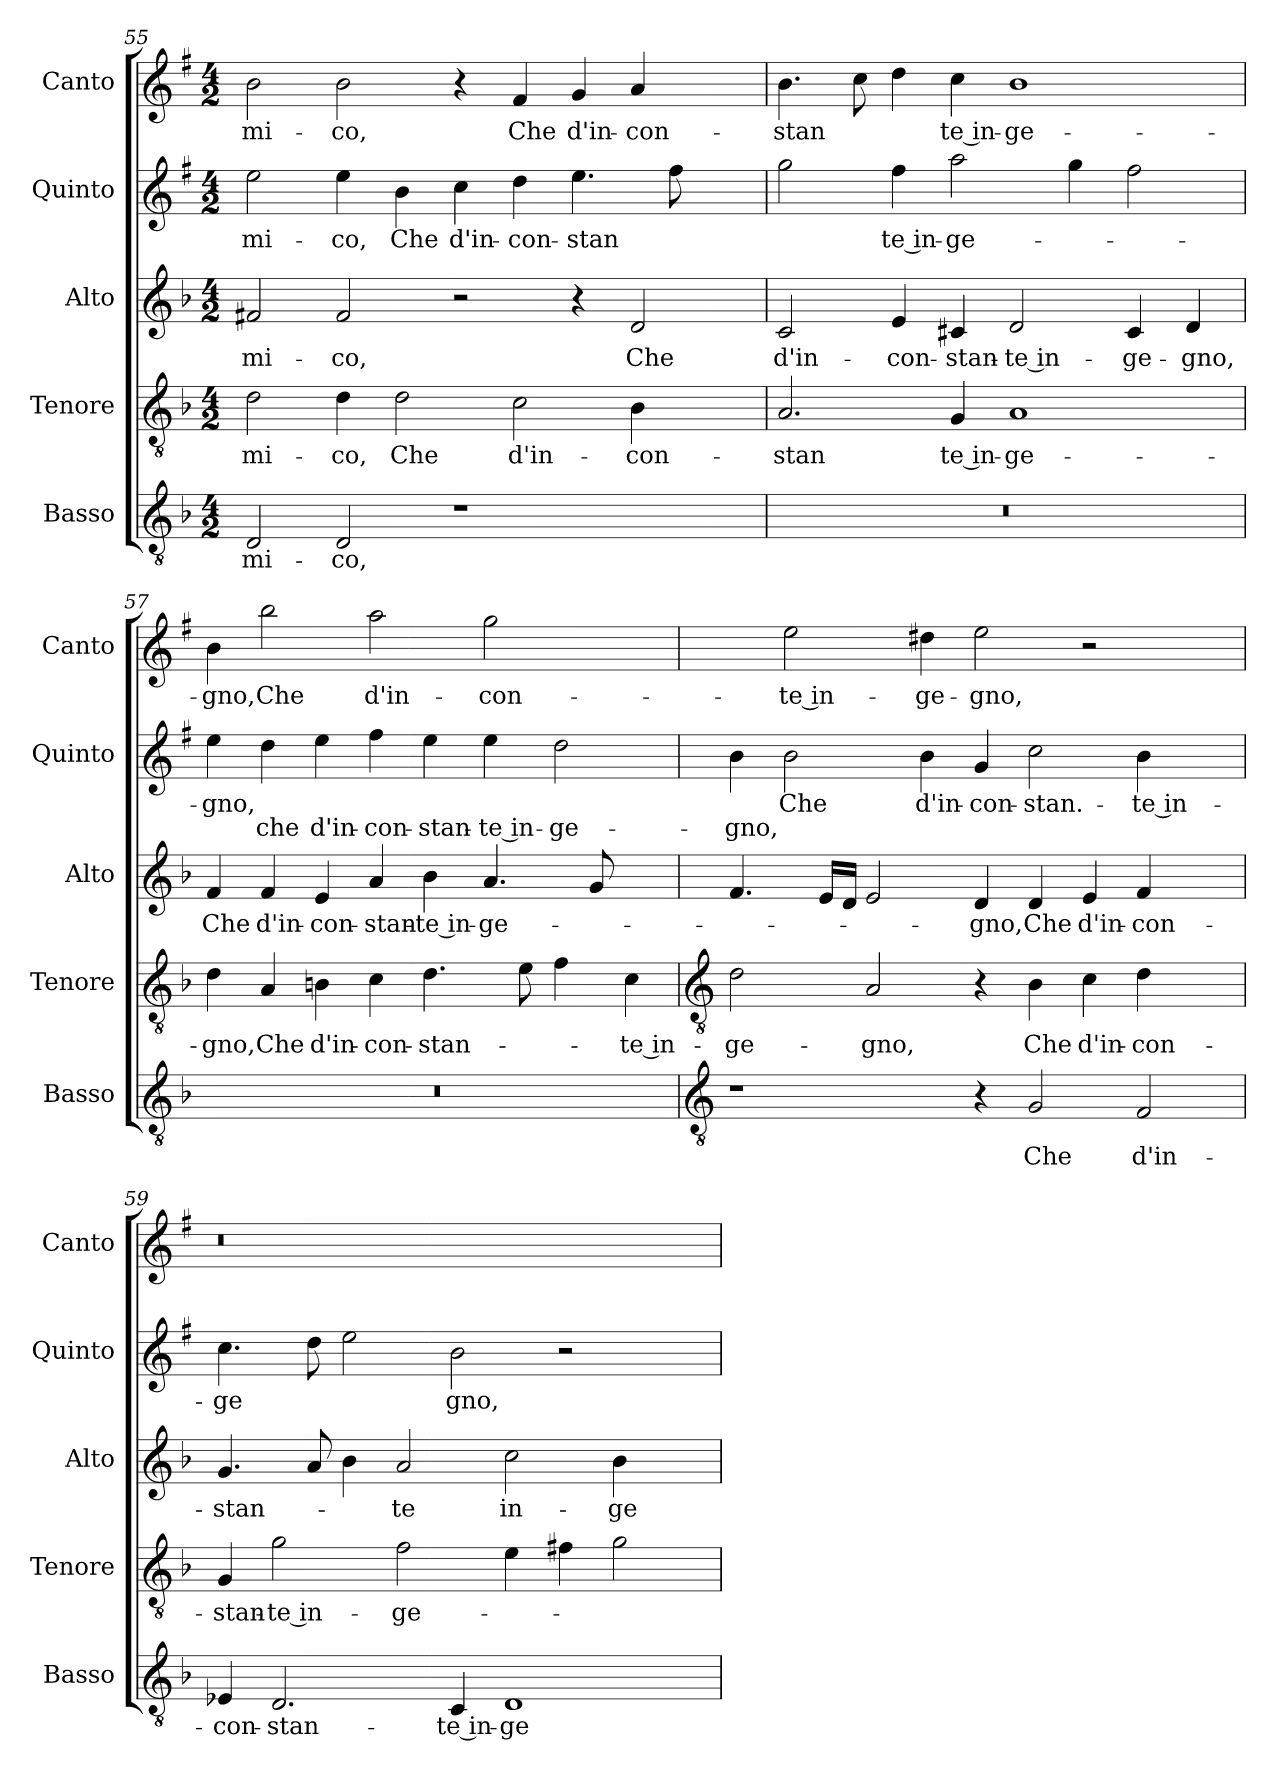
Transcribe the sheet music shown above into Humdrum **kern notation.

**kern	**text	**kern	**text	**kern	**text	**kern	**text	**text	**kern	**text
*part5	*part5	*part4	*part4	*part3	*part3	*part2	*part2	*part2	*part1	*part1
*staff5	*staff5	*staff4	*staff4	*staff3	*staff3	*staff2	*staff2	*staff2	*staff1	*staff1
*I"Basso	*	*I"Tenore	*	*I"Alto	*	*I"Quinto	*	*	*I"Canto	*
*I'Basso	*	*I'Tenore	*	*I'Alto	*	*I'Quinto	*	*	*I'Canto	*
!!LO:LB:g=z
*clefGv2	*	*clefGv2	*	*clefG2	*	*clefG2	*	*	*clefG2	*
*	*	*	*	*	*	*ITrd1c2	*	*	*ITrd1c2	*
*k[b-]	*	*k[b-]	*	*k[b-]	*	*k[b-]	*	*	*k[b-]	*
*F:	*	*F:	*	*F:	*	*F:	*	*	*F:	*
*M4/2	*	*M4/2	*	*M4/2	*	*M4/2	*	*	*M4/2	*
=55	=55	=55	=55	=55	=55	=55	=55	=55	=55	=55
!	!LO:LY:b	!	!LO:LY:b	!	!LO:LY:b	!	!LO:LY:b	!	!	!LO:LY:b
2D	-mi-	2d	-mi-	2f#X	-mi-	2dd	-mi-	.	2a	-mi-
!	!LO:LY:b	!	!LO:LY:b	!	!LO:LY:b	!	!LO:LY:b	!	!	!LO:LY:b
2D	-co,	4d	-co,	2f#	-co,	4dd	-co,	.	2a	-co,
!	!	!	!LO:LY:b	!	!	!	!LO:LY:b	!	!	!
.	.	2d	Che	.	.	4a	Che	.	.	.
!	!	!	!	!	!	!	!LO:LY:b	!	!	!
1r	.	.	.	2r	.	4b-	d'in-	.	4r	.
!	!	!	!LO:LY:b	!	!	!	!LO:LY:b	!	!	!LO:LY:b
.	.	2c	d'in-	.	.	4cc	-con-	.	4e	Che
!	!	!	!	!	!	!	!LO:LY:b	!	!	!LO:LY:b
.	.	.	.	4r	.	4.dd	-stan	.	4f	d'in-
!	!	!	!LO:LY:b	!	!LO:LY:b	!	!	!	!	!LO:LY:b
.	.	4B-	-con-	2d	Che	.	.	.	4g	-con-
.	.	.	.	.	.	8ee	.	.	.	.
4ryy	.	4ryy	.	.	.	4ryy	.	.	4ryy	.
=56	=56	=56	=56	=56	=56	=56	=56	=56	=56	=56
!	!	!	!LO:LY:b	!	!LO:LY:b	!	!	!	!	!LO:LY:b
0r	.	2.A	-stan	2c	d'in-	2ff	.	.	4.a	-stan
.	.	.	.	.	.	.	.	.	8b-	.
!	!	!	!	!	!LO:LY:b	!	!LO:LY:b	!	!	!
.	.	.	.	4e	-con-	4ee	te in-	.	4cc	.
!	!	!	!LO:LY:b	!	!LO:LY:b	!	!LO:LY:b	!	!	!LO:LY:b
.	.	4G	te in-	4c#X	-stan-	2gg	-ge-	.	4b-	te in-
!	!	!	!LO:LY:b	!	!LO:LY:b	!	!	!	!	!LO:LY:b
.	.	1A	-ge-	2d	-te in-	.	.	.	1a	-ge-
.	.	.	.	.	.	4ff	.	.	.	.
!	!	!	!	!	!LO:LY:b	!	!	!	!	!
.	.	.	.	4c#	-ge-	2ee	.	.	.	.
!	!	!	!	!	!LO:LY:b	!	!	!	!	!
.	.	.	.	4d	-gno,	.	.	.	.	.
=57	=57	=57	=57	=57	=57	=57	=57	=57	=57	=57
!	!	!	!LO:LY:b	!	!LO:LY:b	!	!LO:LY:b	!	!	!LO:LY:b
0r	.	4d	-gno,	4f	Che	4dd	-gno,	.	4a	-gno,
!	!	!	!LO:LY:b	!	!LO:LY:b	!	!	!LO:LY:b	!	!LO:LY:b
.	.	4A	Che	4f	d'in-	4cc	.	che	2aa	Che
!	!	!	!LO:LY:b	!	!LO:LY:b	!	!	!LO:LY:b	!	!
.	.	4Bn	d'in-	4e	-con-	4dd	.	d'in-	.	.
!	!	!	!LO:LY:b	!	!LO:LY:b	!	!	!LO:LY:b	!	!LO:LY:b
.	.	4c	-con-	4a	-stan-	4ee	.	-con-	2gg	d'in-
!	!	!	!LO:LY:b	!	!LO:LY:b	!	!	!LO:LY:b	!	!
.	.	4.d	-stan-	4b-	-te in-	4dd	.	-stan-	.	.
!	!	!	!	!	!LO:LY:b	!	!	!LO:LY:b	!	!LO:LY:b
.	.	.	.	4.a	-ge-	4dd	.	-te in-	2ff	-con-
.	.	8e	.	.	.	.	.	.	.	.
!	!	!	!	!	!	!	!	!LO:LY:b	!	!
.	.	4f	.	.	.	2cc	.	-ge-	.	.
.	.	.	.	8g	.	.	.	.	.	.
!	!	!	!LO:LY:b	!	!	!	!	!	!	!LO:LY:b
.	.	4c	-te in-	4ryy	.	.	.	.	[4eeyy	-stan-
!!LO:LB:g=z
=58	=58	=58	=58	=58	=58	=58	=58	=58	=58	=58
*clefGv2	*	*clefGv2	*	*	*	*	*	*	*	*
!	!	!	!LO:LY:b	!	!	!	!	!LO:LY:b	!	!
1r	.	2d	-ge-	4.f	.	4a	.	-gno,	4eeyy]	.
!	!	!	!	!	!	!	!LO:LY:b	!	!	!LO:LY:b
.	.	.	.	.	.	2a	Che	.	2dd	-te in-
.	.	.	.	16eLL	.	.	.	.	.	.
.	.	.	.	16dJJ	.	.	.	.	.	.
!	!	!	!LO:LY:b	!	!	!	!	!	!	!
.	.	2A	-gno,	2e	.	.	.	.	.	.
!	!	!	!	!	!	!	!LO:LY:b	!	!	!LO:LY:b
.	.	.	.	.	.	4a	d'in-	.	4cc#X	-ge-
!	!	!	!	!	!LO:LY:b	!	!LO:LY:b	!	!	!LO:LY:b
4r	.	4r	.	4d	-gno,	4f	-con-	.	2dd	-gno,
!	!LO:LY:b	!	!LO:LY:b	!	!LO:LY:b	!	!LO:LY:b	!	!	!
2G	Che	4B-	Che	4d	Che	2b-	-stan.-	.	.	.
!	!	!	!LO:LY:b	!	!LO:LY:b	!	!	!	!	!
.	.	4c	d'in-	4e	d'in-	.	.	.	2r	.
!	!LO:LY:b	!	!LO:LY:b	!	!LO:LY:b	!	!LO:LY:b	!	!	!
2F	d'in-	4d	-con-	4f	-con-	4a	-te in-	.	.	.
.	.	4ryy	.	4ryy	.	4ryy	.	.	4ryy	.
=59	=59	=59	=59	=59	=59	=59	=59	=59	=59	=59
!	!LO:LY:b	!	!LO:LY:b	!	!LO:LY:b	!	!LO:LY:b	!	!	!
4E-X	-con-	4G	-stan-	4.g	-stan-	4.b-	-ge	.	0r	.
!	!LO:LY:b	!	!LO:LY:b	!	!	!	!	!	!	!
2.D	-stan-	2g	-te in-	.	.	.	.	.	.	.
.	.	.	.	8a	.	8cc	.	.	.	.
.	.	.	.	4b-	.	2dd	.	.	.	.
!	!	!	!LO:LY:b	!	!LO:LY:b	!	!	!	!	!
.	.	2f	-ge-	2a	-te	.	.	.	.	.
!	!LO:LY:b	!	!	!	!	!	!LO:LY:b	!	!	!
4C	-te in-	.	.	.	.	2a	gno,	.	.	.
!	!LO:LY:b	!	!	!	!LO:LY:b	!	!	!	!	!
1D	-ge-	4e	.	2cc	in-	.	.	.	.	.
.	.	4f#X	.	.	.	2r	.	.	.	.
!	!	!	!	!	!LO:LY:b	!	!	!	!	!
.	.	2g	.	4b-	-ge-	.	.	.	.	.
.	.	.	.	4ryy	.	4ryy	.	.	4ryy	.
=	=	=	=	=	=	=	=	=	=	=
*-	*-	*-	*-	*-	*-	*-	*-	*-	*-	*-
